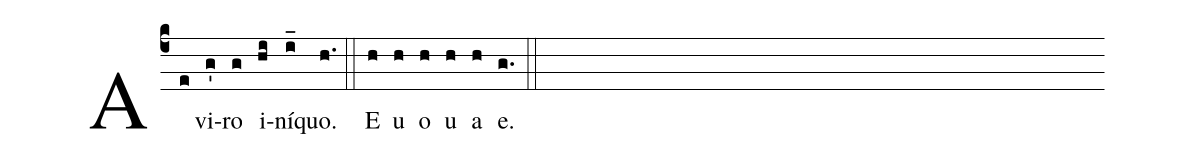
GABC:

%%
(c4) A(e) vi(g')ro(g) i(hi)ní(i_)quo.(h.) (::) E(h) u(h) o(h) u(h) a(h) e.(g.) (::)
